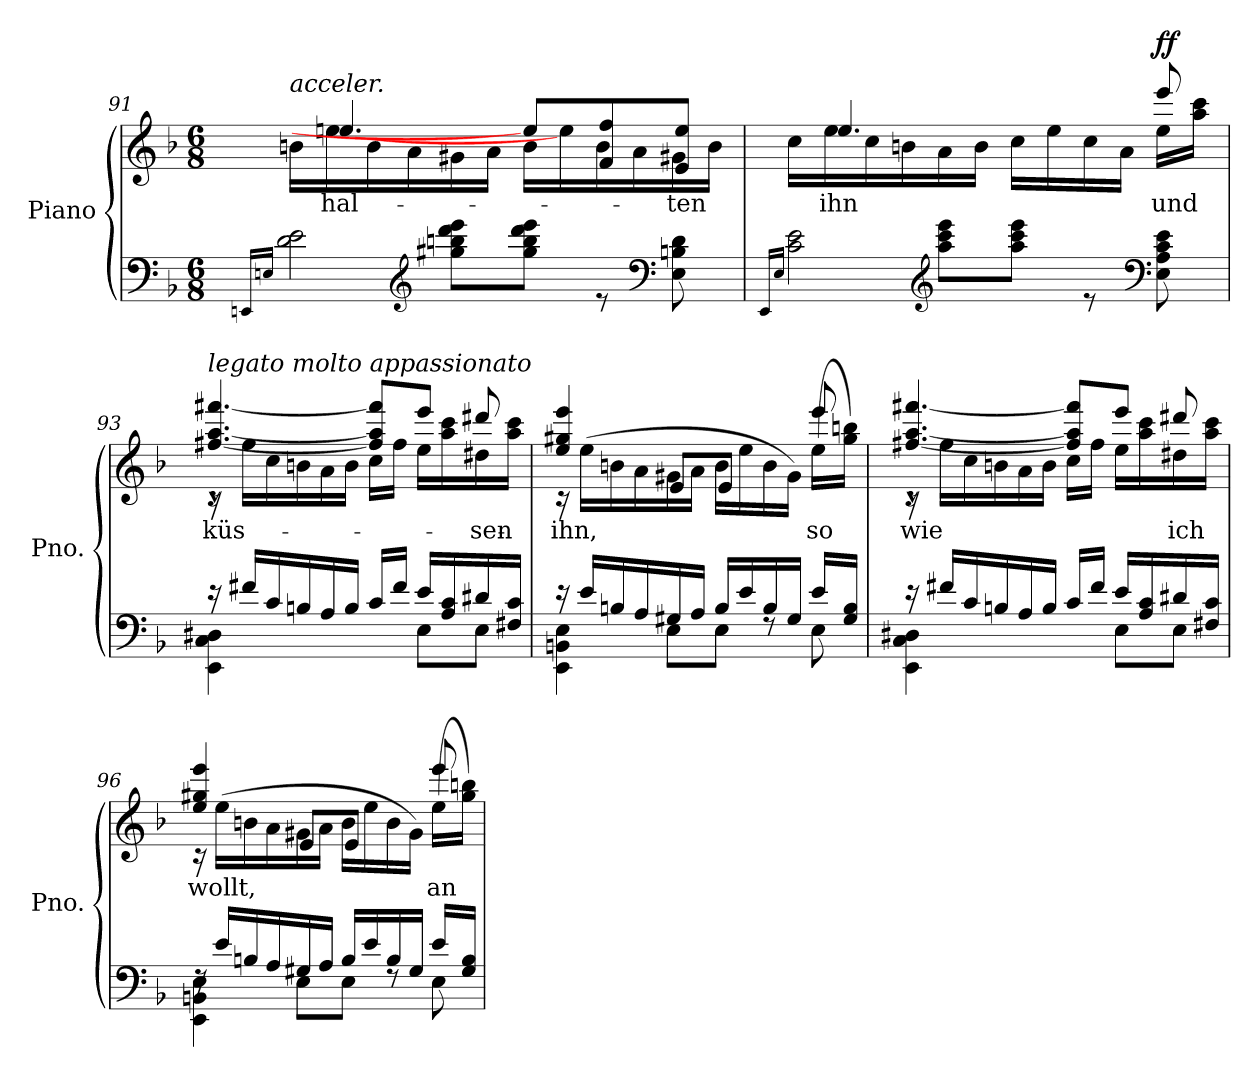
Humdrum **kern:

**kern	**kern	**text	**dynam
*part1	*part1	*part1	*part1
*staff2	*staff1	*staff1	*staff1/2
*I"Piano	*	*	*
*I'Pno.	*	*	*
*clefF4	*clefG2	*	*
*k[b-]	*k[b-]	*	*
*M6/8	*M6/8	*	*
=91	=91	=91	=91
*^	*	*	*
.	16qEEn/LL	.	.	.
.	16qEn/JJ	.	.	.
*	*	*^	*	*
*	*	*	*^	*	*
!	!	!LO:TX:a:i:t=acceler.	!	!	!	!
8ryy	2d\ 2e\	16bn\LL	16ryy	4.ryy	.	.
*	*	*MM127	*	*	*	*
!	!	!	!LO:N:head=solid	!	!LO:LY:a	!
.	.	16een\	[4.ee/	.	hal-	.
8ryy	.	16b\	.	.	.	.
.	.	16a\	.	.	.	.
*clefG2	*	*	*	*	*	*
8gg#X\ 8bbn\ 8ddd\ 8eee\L	.	16g#X\	.	.	.	.
.	.	16a\JJ	.	.	.	.
8gg#\ 8bb\ 8ddd\ 8eee\J	.	16b\LL	.	8ee/L]	.	.
.	.	16ee\	16ryy	.	.	.
8re	4ryy	16b\	4ryy	8f/ 8ff/	.	.
.	.	16a\	.	.	.	.
*clefF4	*	*	*	*	*	*
!	!	!	!	!	!LO:LY:a	!
8E\ 8Bn\ 8d\	.	16g#X\	.	8e/ 8ee/J	ten	.
.	.	16b\JJ	.	.	.	.
=92	=92	=92	=92	=92	=92	=92
.	16qEE/LL	.	.	.	.	.
.	16qE/JJ	.	.	.	.	.
8ryy	2c\ 2e\	16cc\LL	16ryy	4.ryy	.	.
!	!	!	!LO:N:head=solid	!	!LO:LY:a	!
.	.	16ee\	4.ee/	.	ihn	.
8ryy	.	16cc\	.	.	.	.
.	.	16bn\	.	.	.	.
*clefG2	*	*	*	*	*	*
8aa\ 8ccc\ 8eee\L	.	16a\	.	.	.	.
.	.	16b\JJ	.	.	.	.
8aa\ 8ccc\ 8eee\J	.	16cc\LL	.	4ryy	.	.
.	.	16ee\	16ryy	.	.	.
8re	4ryy	16cc\	4ryy	.	.	.
.	.	16a\JJ	.	.	.	.
*clefF4	*	*	*	*	*	*
*	*	*MM98	*	*	*	*
!	!	!	!	!	!LO:LY:a	!LO:DY:b
8E\ 8A\ 8c\ 8e\	.	16ee\LL	.	8eee/	und	ff
.	.	16aa\ 16ccc\JJ	.	.	.	.
*	*	*v	*v	*v	*	*
!!LO:LB:g=z
=93	=93	=93	=93	=93
*	*	*MM143	*	*
*	*	*^	*	*
!	!	!LO:TX:a:i:t=legato molto appassionato	!	!	!
!	!	!	!	!LO:LY:a	!
16r	4EE\ 4C\ 4D#X\	16rc	([4.ff#X/^^ [4.aa/^^ [4.fff#X/^^	küs-	.
16f#X/LL	.	16ff#\LL	.	.	.
16c/	.	16cc\	.	.	.
16Bn/	.	16bn\	.	.	.
16A/	4ryy	16a\	.	.	.
16B/JJ	.	16b\JJ	.	.	.
*	*	*MM120	*	*	*
16c/LL	.	16cc\LL	8ff#/] 8aa/] 8fff#/]L	.	.
16f#/JJ)	.	16ff#\JJ	.	.	.
16e/LL	8E\L	16ee\LL	8eee/J	.	.
16A/ 16c/	.	16aa\ 16ccc\	.	.	.
!	!	!	!	!LO:LY:a	!
16d#X/	8E\J	16dd#X\	8ddd#X/	-sen	.
16F#X/ 16c/JJ	.	(16aa\ 16ccc\JJ	.	.	.
=94	=94	=94	=94	=94	=94
*	*	*MM143	*	*	*
!	!	!	!	!LO:LY:a	!
16r	4EE\ 4BBn\ 4E\	16rc	4ee/ 4gg#X/ 4eee/	ihn,	.
16e/LL	.	(>16ee\LL	.	.	.
16Bn/	.	16bn\	.	.	.
16A/	.	16a\	.	.	.
16G#X/	8E\L	16g#X\	8e/L	.	.
16A/JJ	.	16a\JJ	.	.	.
16B/LL	8E\J	16b\LL	8e/J	.	.
16e/	.	16ee\	.	.	.
16B/	8rF	16b\	8ryy	.	.
16G#/JJ	.	16g#\JJ)	.	.	.
*	*	*MM120	*	*	*
!	!	!	!	!LO:LY:a	!
16e/LL	8E\	(16ee\LL	8eee/	so	.
16G#/ 16B/JJ	.	16gg#\ 16bbn\JJ)	.	.	.
=95	=95	=95	=95	=95	=95
*	*	*MM143	*	*	*
!	!	!	!	!LO:LY:a	!
16r	4EE\ 4C\ 4D#X\	16rc	([4.ff#X/^^ [4.aa/^^ [4.fff#X/^^	wie	.
16f#X/LL	.	16ff#\LL	.	.	.
16c/	.	16cc\	.	.	.
16Bn/	.	16bn\	.	.	.
16A/	4ryy	16a\	.	.	.
16B/JJ	.	16b\JJ	.	.	.
*	*	*MM120	*	*	*
16c/LL	.	16cc\LL	8ff#/] 8aa/] 8fff#/]L	.	.
16f#/JJ)	.	16ff#\JJ	.	.	.
16e/LL	8E\L	16ee\LL	8eee/J	.	.
16A/ 16c/	.	16aa\ 16ccc\	.	.	.
!	!	!	!	!LO:LY:a	!
16d#X/	8E\J	16dd#X\	8ddd#X/	ich	.
16F#X/ 16c/JJ	.	(16aa\ 16ccc\JJ	.	.	.
!!LO:LB:g=z	!!
=96	=96	=96	=96	=96	=96
*	*	*MM143	*	*	*
!	!	!	!	!LO:LY:a	!
16rF	4EE\ 4BBn\ 4E\	16rc	4ee/ 4gg#X/ 4eee/	wollt,	.
16e/LL	.	(>16ee\LL	.	.	.
16Bn/	.	16bn\	.	.	.
16A/	.	16a\	.	.	.
16G#X/	8E\L	16g#X\	8e/L	.	.
16A/JJ	.	16a\JJ	.	.	.
*	*	*MM120	*	*	*
16B/LL	8E\J	16b\LL	8e/J	.	.
16e/	.	16ee\	.	.	.
16B/	8rF	16b\	8ryy	.	.
16G#/JJ	.	16g#\JJ)	.	.	.
*	*	*MM98	*	*	*
!	!	!	!	!LO:LY:a	!
16e/LL	8E\	(16ee\LL	8eee/	an	.
16G#/ 16B/JJ	.	16gg#\ 16bbn\JJ)	.	.	.
*v	*v	*	*	*	*
*	*v	*v	*	*
=	=	=	=
*-	*-	*-	*-
